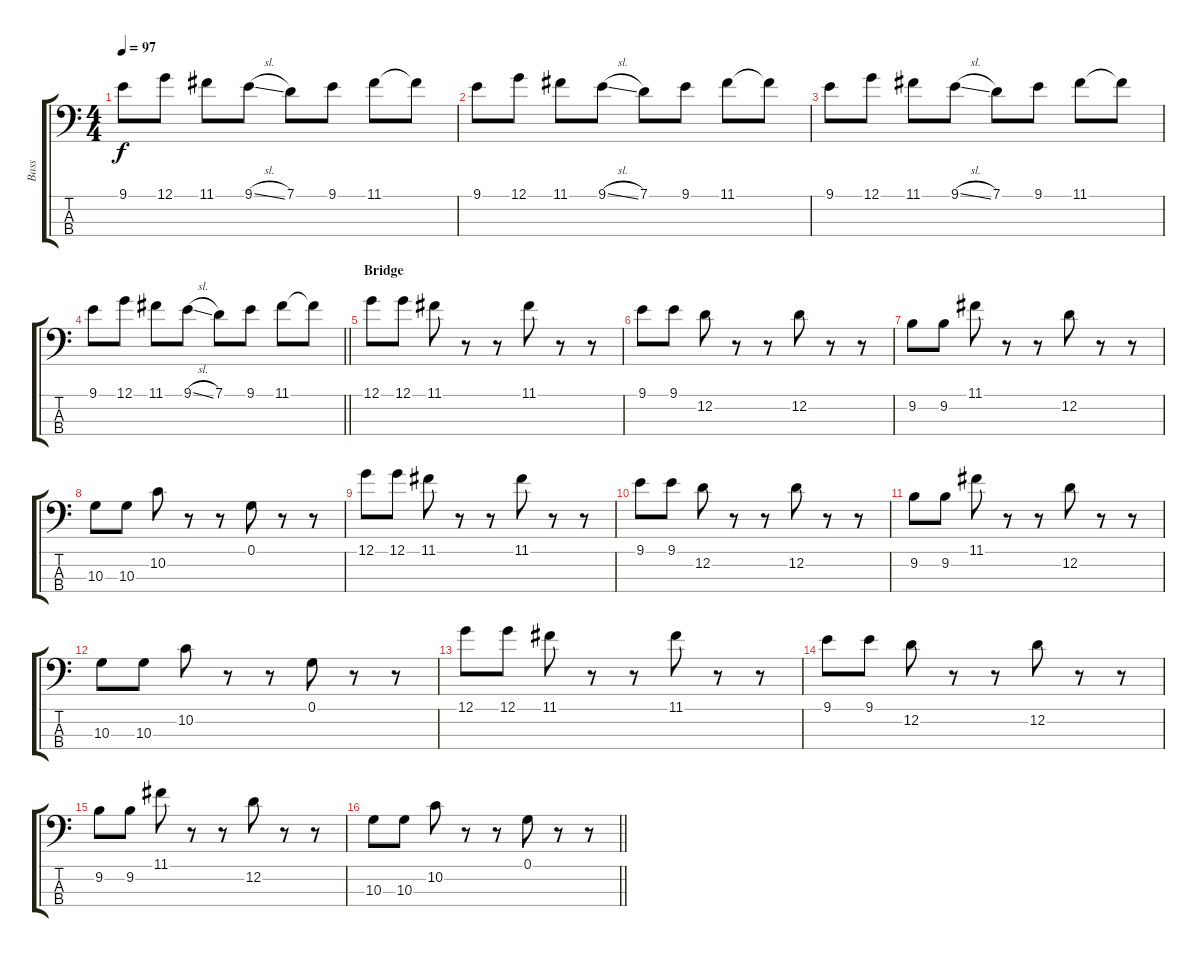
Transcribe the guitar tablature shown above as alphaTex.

\track ("Bass" "Bass") {instrument electricbasspick}
\staff {score tabs}
\tuning (G2 D2 A1 E1) {hide}
\ts (4 4)
\tempo 97
\clef f4
\ks c
9.1.8{dy f} 12.1.8 11.1.8 9.1{sl}.8 7.1.8 9.1.8 11.1.8 11.1{t}.8 |
9.1.8 12.1.8 11.1.8 9.1{sl}.8 7.1.8 9.1.8 11.1.8 11.1{t}.8 |
9.1.8 12.1.8 11.1.8 9.1{sl}.8 7.1.8 9.1.8 11.1.8 11.1{t}.8 |
\barLineRight lightlight
9.1.8 12.1.8 11.1.8 9.1{sl}.8 7.1.8 9.1.8 11.1.8 11.1{t}.8 |
\section ("" "Bridge")
12.1.8 12.1.8 11.1.8 r.8 r.8 11.1.8 r.8 r.8 |
9.1.8 9.1.8 12.2.8 r.8 r.8 12.2.8 r.8 r.8 |
9.2.8 9.2.8 11.1.8 r.8 r.8 12.2.8 r.8 r.8 |
10.3.8 10.3.8 10.2.8 r.8 r.8 0.1.8 r.8 r.8 |
12.1.8 12.1.8 11.1.8 r.8 r.8 11.1.8 r.8 r.8 |
9.1.8 9.1.8 12.2.8 r.8 r.8 12.2.8 r.8 r.8 |
9.2.8 9.2.8 11.1.8 r.8 r.8 12.2.8 r.8 r.8 |
10.3.8 10.3.8 10.2.8 r.8 r.8 0.1.8 r.8 r.8 |
12.1.8 12.1.8 11.1.8 r.8 r.8 11.1.8 r.8 r.8 |
9.1.8 9.1.8 12.2.8 r.8 r.8 12.2.8 r.8 r.8 |
9.2.8 9.2.8 11.1.8 r.8 r.8 12.2.8 r.8 r.8 |
\barLineRight lightlight
10.3.8 10.3.8 10.2.8 r.8 r.8 0.1.8 r.8 r.8
